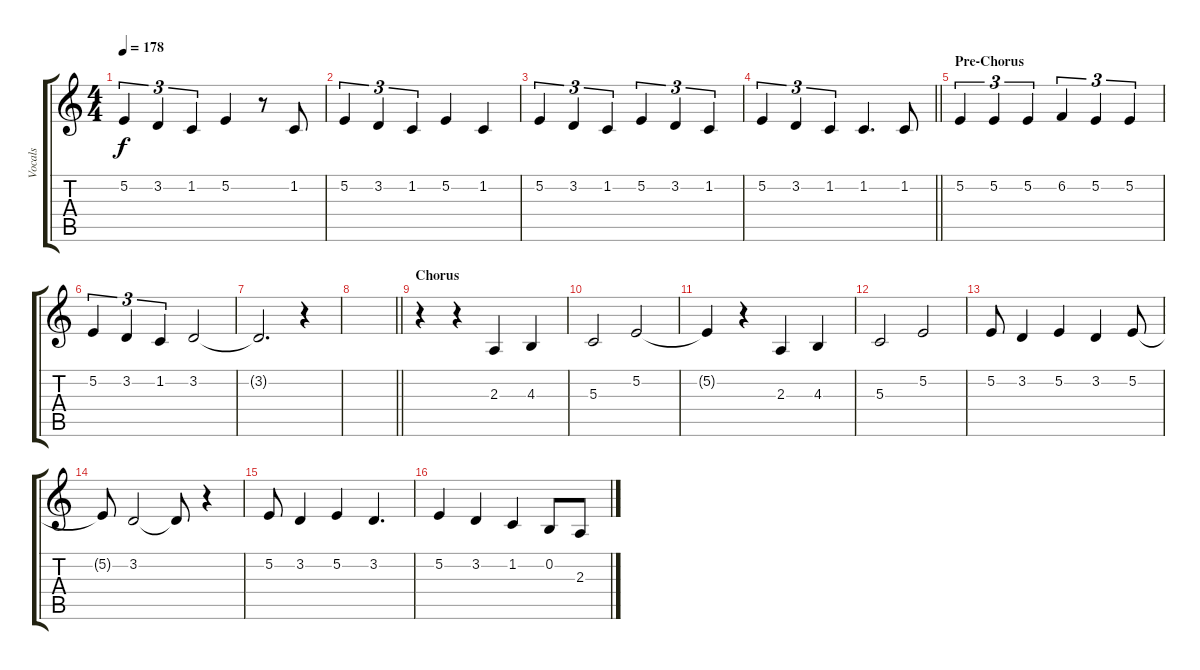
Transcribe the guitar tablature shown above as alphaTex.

\track ("Vocals" "Vocals") {instrument altosax}
\staff {score tabs}
\tuning (E4 B3 G3 D3 A2 E2) {hide}
\ts (4 4)
\tempo 178
\clef g2
\ks c
5.2.4{tu (3 2) dy f} 3.2.4{tu (3 2)} 1.2.4{tu (3 2)} 5.2.4 r.8 1.2.8 |
5.2.4{tu (3 2)} 3.2.4{tu (3 2)} 1.2.4{tu (3 2)} 5.2.4 1.2.4 |
5.2.4{tu (3 2)} 3.2.4{tu (3 2)} 1.2.4{tu (3 2)} 5.2.4{tu (3 2)} 3.2.4{tu (3 2)} 1.2.4{tu (3 2)} |
\barLineRight lightlight
5.2.4{tu (3 2)} 3.2.4{tu (3 2)} 1.2.4{tu (3 2)} 1.2.4{d} 1.2.8 |
\section ("" "Pre-Chorus")
5.2.4{tu (3 2)} 5.2.4{tu (3 2)} 5.2.4{tu (3 2)} 6.2.4{tu (3 2)} 5.2.4{tu (3 2)} 5.2.4{tu (3 2)} |
5.2.4{tu (3 2)} 3.2.4{tu (3 2)} 1.2.4{tu (3 2)} 3.2.2 |
3.2{t}.2{d} r.4 |
\barLineRight lightlight
|
\section ("" "Chorus")
r.4 r.4 2.3.4 4.3.4 |
5.3.2 5.2.2 |
5.2{t}.4 r.4 2.3.4 4.3.4 |
5.3.2 5.2.2 |
5.2.8 3.2.4 5.2.4 3.2.4 5.2.8 |
5.2{t}.8 3.2.2 3.2{t}.8 r.4 |
5.2.8 3.2.4 5.2.4 3.2.4{d} |
5.2.4 3.2.4 1.2.4 0.2.8 2.3.8
